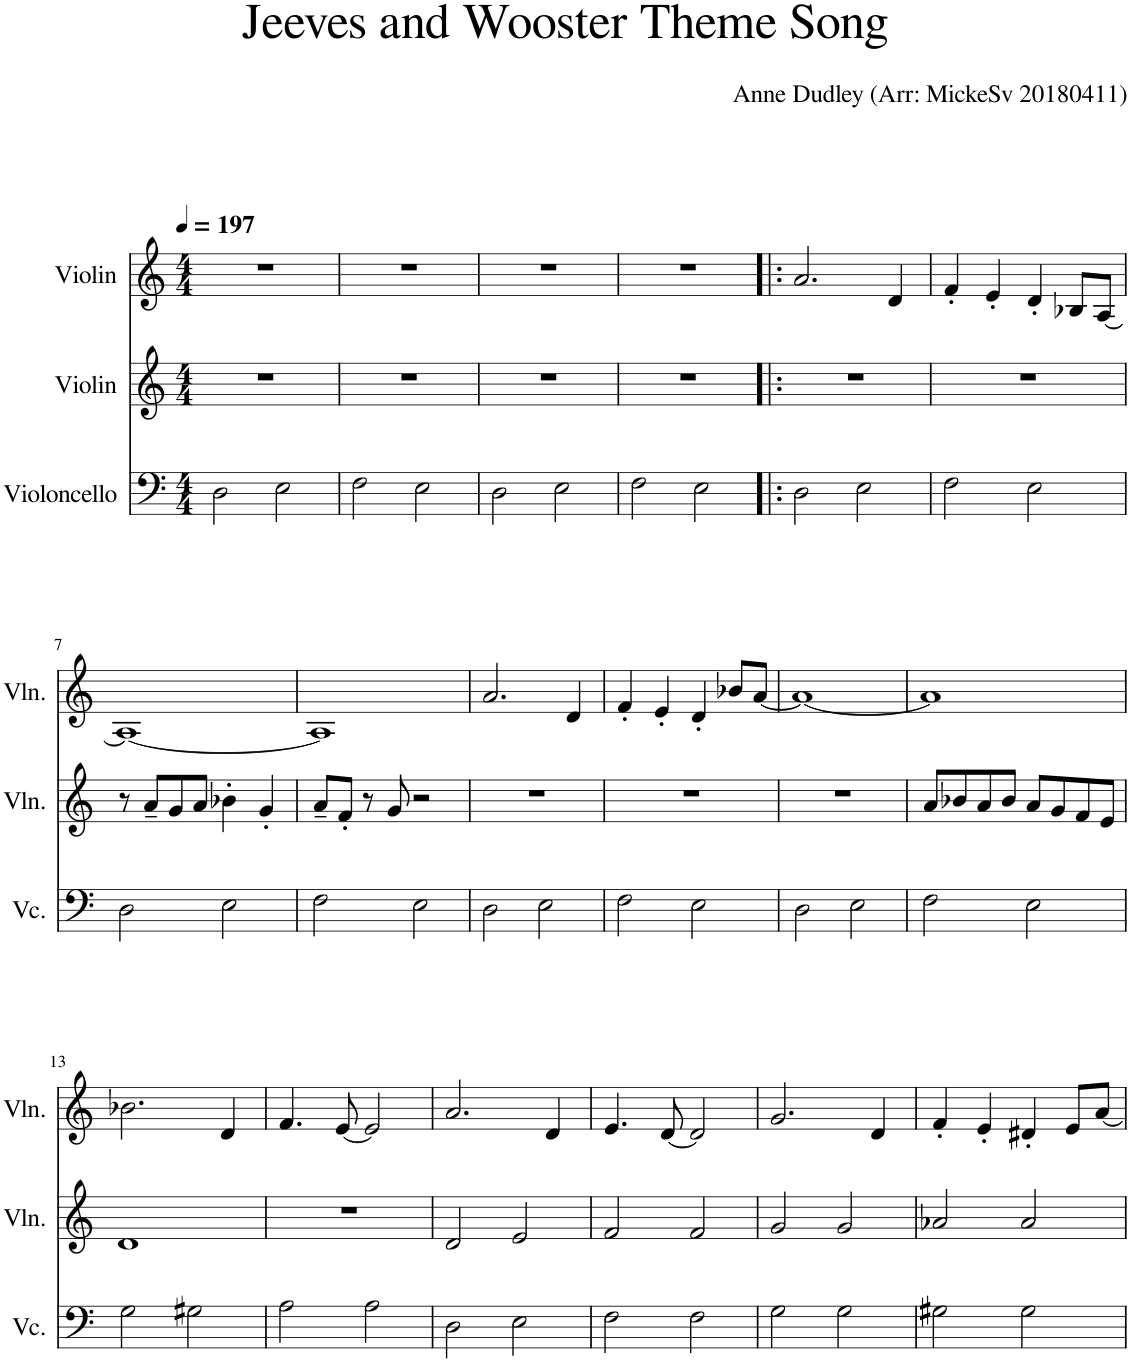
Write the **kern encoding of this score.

**kern	**kern	**kern
*part3	*part2	*part1
*staff3	*staff2	*staff1
*I"Violoncello	*I"Violin	*I"Violin
*I'Vc.	*I'Vln.	*I'Vln.
*clefF4	*clefG2	*clefG2
*k[]	*k[]	*k[]
*M4/4	*M4/4	*M4/4
*MM197	*MM197	*MM197
=1	=1	=1
2D\	1r	1r
2E\	.	.
=2	=2	=2
2F\	1r	1r
2E\	.	.
=3	=3	=3
2D\	1r	1r
2E\	.	.
=4	=4	=4
2F\	1r	1r
2E\	.	.
=5!|:	=5!|:	=5!|:
2D\	1r	2.a/
2E\	.	.
.	.	4d/
=6	=6	=6
2F\	1r	4f'/
.	.	4e'/
2E\	.	4d'/
.	.	8B-X/L
.	.	[8A/J
!!LO:LB:g=z
=7	=7	=7
2D\	8r	1A_
.	8a~/L	.
.	8g/	.
.	8a/J	.
2E\	4b-X'\	.
.	4g'/	.
=8	=8	=8
2F\	8a~/L	1A]
.	8f'/J	.
.	8r	.
.	8g/	.
2E\	2r	.
=9	=9	=9
2D\	1r	2.a/
2E\	.	.
.	.	4d/
=10	=10	=10
2F\	1r	4f'/
.	.	4e'/
2E\	.	4d'/
.	.	8b-X/L
.	.	[8a/J
=11	=11	=11
2D\	1r	1a_
2E\	.	.
=12	=12	=12
2F\	8a/L	1a]
.	8b-X/	.
.	8a/	.
.	8b-/J	.
2E\	8a/L	.
.	8g/	.
.	8f/	.
.	8e/J	.
!!LO:LB:g=z
=13	=13	=13
2G\	1d	2.b-X\
2G#X\	.	.
.	.	4d/
=14	=14	=14
2A\	1r	4.f/
.	.	[8e/
2A\	.	2e/]
=15	=15	=15
2D\	2d/	2.a/
2E\	2e/	.
.	.	4d/
=16	=16	=16
2F\	2f/	4.e/
.	.	[8d/
2F\	2f/	2d/]
=17	=17	=17
2G\	2g/	2.g/
2G\	2g/	.
.	.	4d/
=18	=18	=18
2G#X\	2a-X/	4f'/
.	.	4e'/
2G#\	2a-/	4d#X'/
.	.	8e/L
.	.	[8a/J
=	=	=
*-	*-	*-
